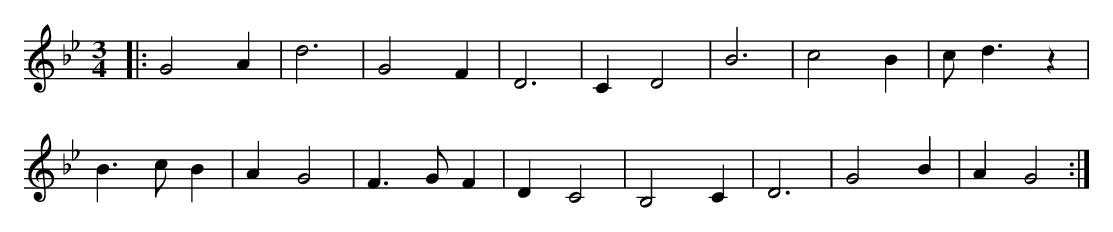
X:1
M:3/4
K:Gmin
|:G4A2 | d6 | G4F2 | D6 | C2D4 | B6 | c4B2 | cd3z2 |
B3cB2 | A2G4 | F3GF2 | D2C4 | B,4C2 | D6 | G4B2 | A2G4 :|
